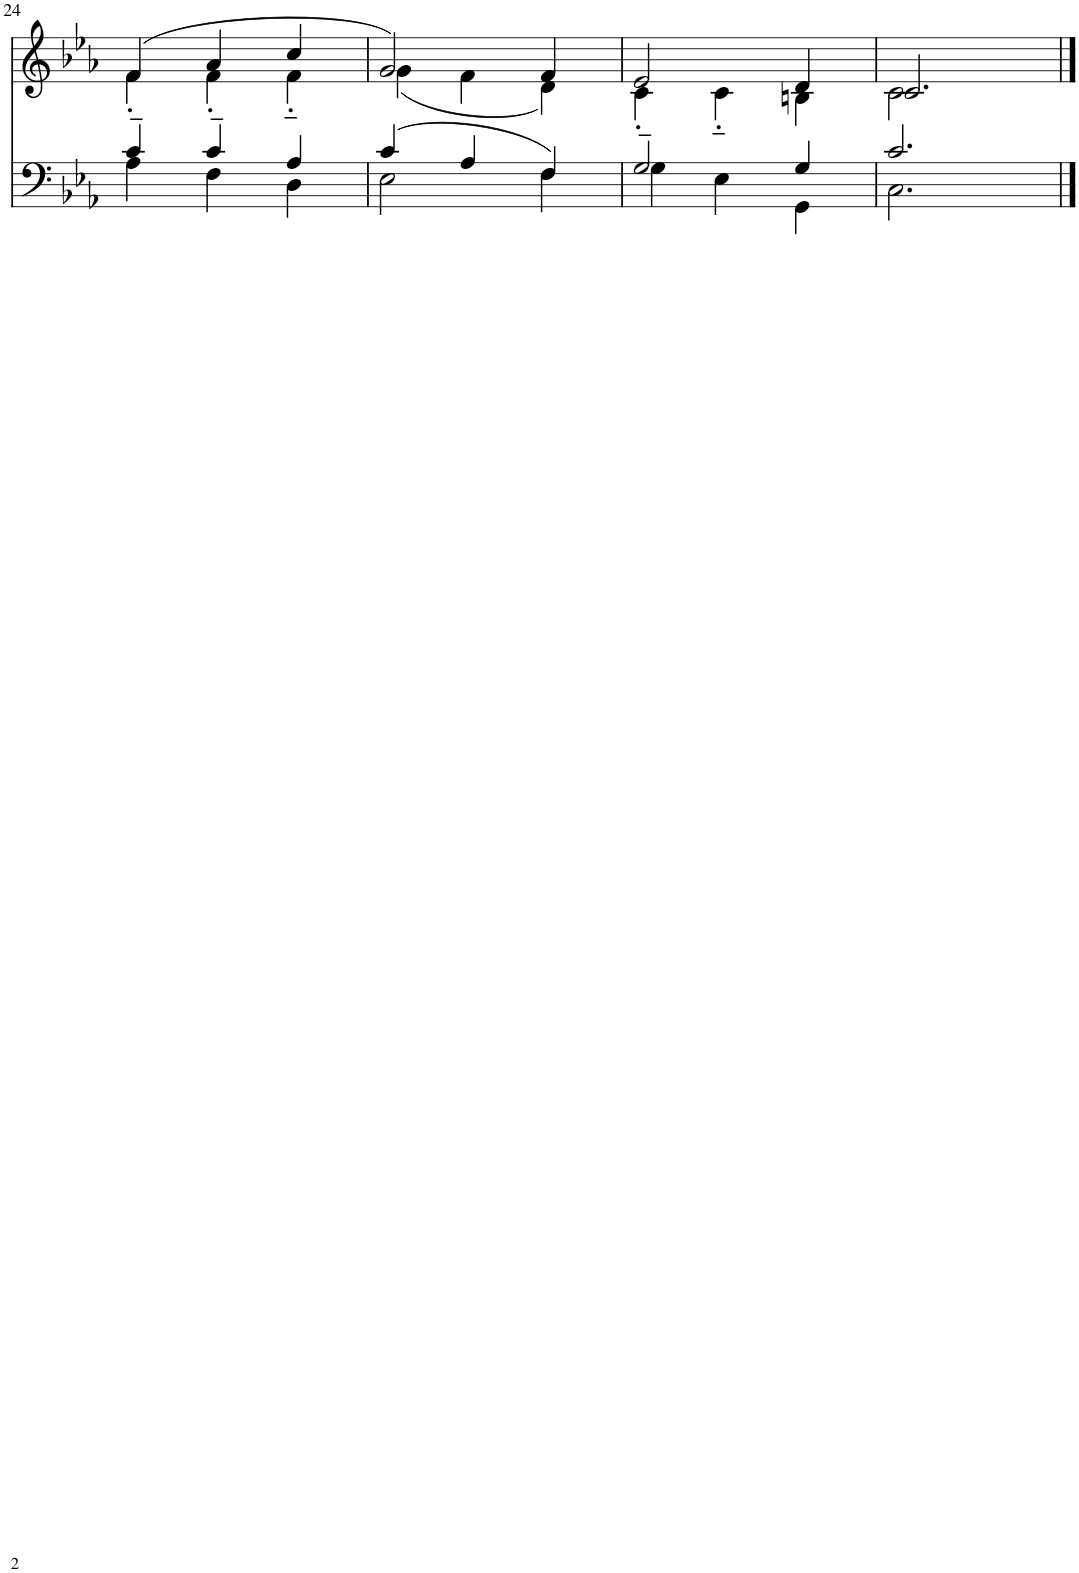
**kern	**kern
*part2	*part1
*staff2	*staff1
*I"Voice	*I"Voice
*I'V	*I'V
!!LO:PB:g=z
*clefF4	*clefG2
*k[b-e-a-]	*k[b-e-a-]
*M3/4	*M3/4
=24	=24
*^	*^
4c~/	4A-\	(>4f/	4f'\
4c~/	4F\	4a-/	4f'\
4A-/	4D\	4cc/	4f'~\
=25	=25	=25	=25
(>4c/	2E-\	2g/)	(<4g\
4A-/	.	.	4f\
4F/)	4F\	4f/	4d\)
=26	=26	=26	=26
2G~/	4G\	2e-/	4c'\
.	4E-\	.	4c'~\
4G/	4GG\	4d/	4Bn\
=27	=27	=27	=27
2.c/	2.C\	2.c/	2c\
.	.	.	4ryy
*v	*v	*	*
*	*v	*v
==	==
*-	*-
